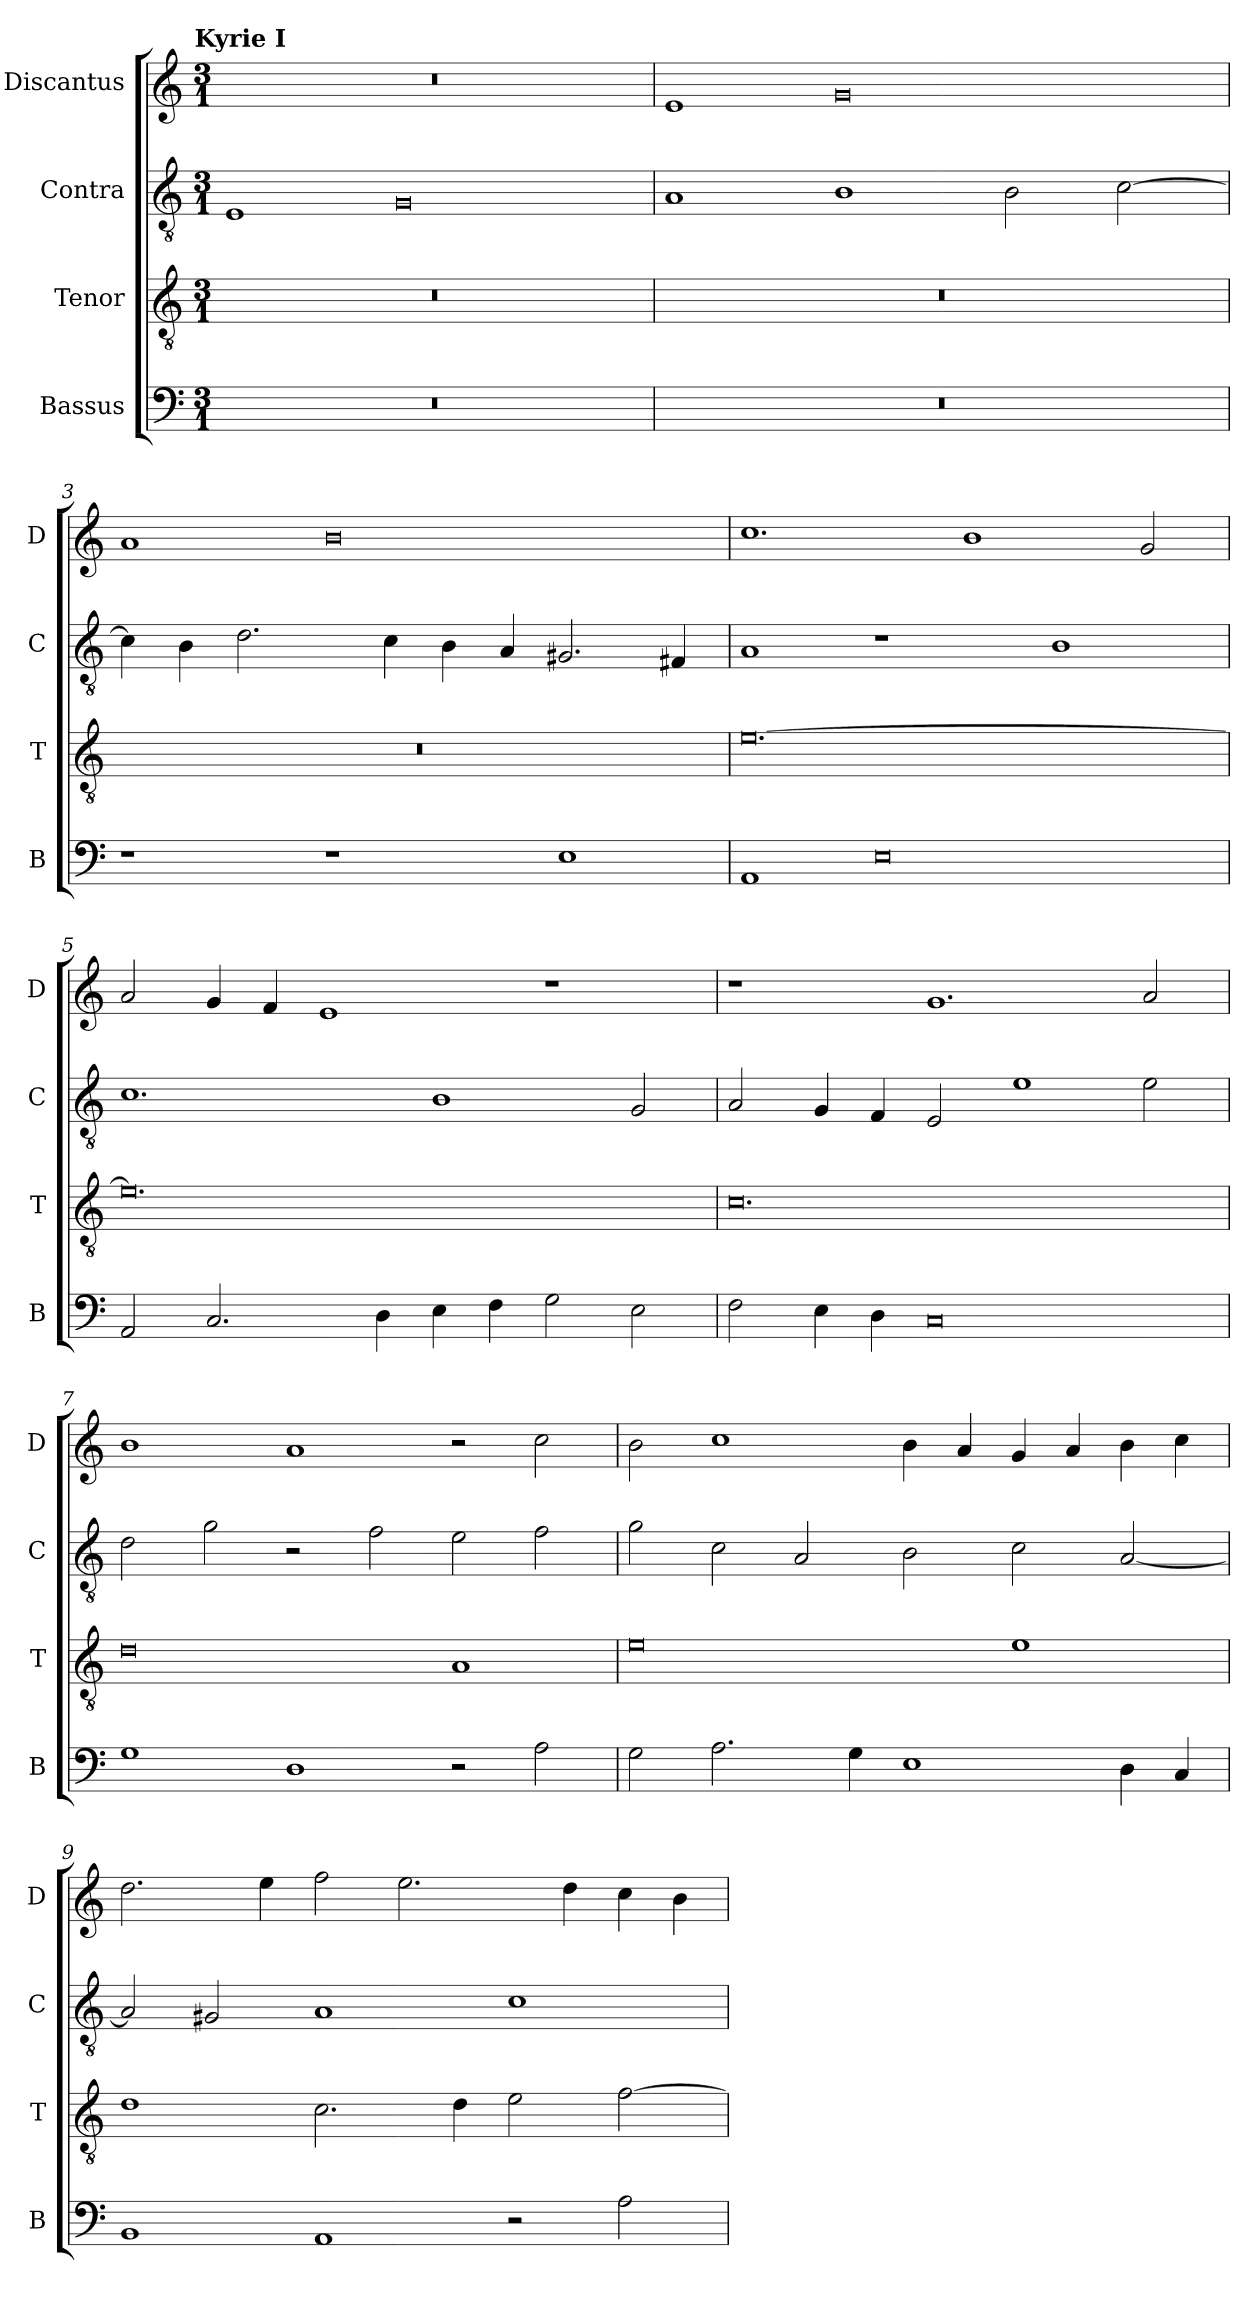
**kern	**kern	**kern	**kern
*part4	*part3	*part2	*part1
*staff4	*staff3	*staff2	*staff1
*I"Bassus	*I"Tenor	*I"Contra	*I"Discantus
*I'B	*I'T	*I'C	*I'D
*clefF4	*clefGv2	*clefGv2	*clefG2
*k[]	*k[]	*k[]	*k[]
!!LO:TX:omd:t=Kyrie I
*M3/1	*M3/1	*M3/1	*M3/1
=1	=1	=1	=1
0.r	0.r	1E	0.r
.	.	0G	.
=2	=2	=2	=2
0.r	0.r	1A	1e
.	.	1B	0g
.	.	2B\	.
.	.	[2c\	.
=3	=3	=3	=3
1r	0.r	4c\]	1a
.	.	4B\	.
.	.	2.d\	.
1r	.	.	0b
.	.	4c\	.
.	.	4B\	.
.	.	4A/	.
1E	.	2.G#X/	.
.	.	4F#X/	.
=4	=4	=4	=4
1AA	[0.e	1A	1.cc
0E	.	1r	.
.	.	.	1b
.	.	1B	.
.	.	.	2g/
=5	=5	=5	=5
2AA/	0.e]	1.c	2a/
2.C/	.	.	4g/
.	.	.	4f/
.	.	.	1e
4D\	.	.	.
4E\	.	1B	.
4F\	.	.	.
2G\	.	.	1r
2E\	.	2G/	.
=6	=6	=6	=6
2F\	0.c	2A/	1r
4E\	.	4G/	.
4D\	.	4F/	.
0C	.	2E/	1.g
.	.	1e	.
.	.	2e\	2a/
=7	=7	=7	=7
1G	0d	2d\	1b
.	.	2g\	.
1D	.	2r	1a
.	.	2f\	.
2r	1A	2e\	2r
2A\	.	2f\	2cc\
=8	=8	=8	=8
2G\	0e	2g\	2b\
2.A\	.	2c\	1cc
.	.	2A/	.
4G\	.	.	.
1E	.	2B\	4b\
.	.	.	4a/
.	1e	2c\	4g/
.	.	.	4a/
4D\	.	[2A/	4b\
4C/	.	.	4cc\
=9	=9	=9	=9
1BB	1d	2A/]	2.dd\
.	.	2G#X/	.
.	.	.	4ee\
1AA	2.c\	1A	2ff\
.	.	.	2.ee\
.	4d\	.	.
2r	2e\	1c	.
.	.	.	4dd\
2A\	[2f\	.	4cc\
.	.	.	4b\
=	=	=	=
*-	*-	*-	*-
